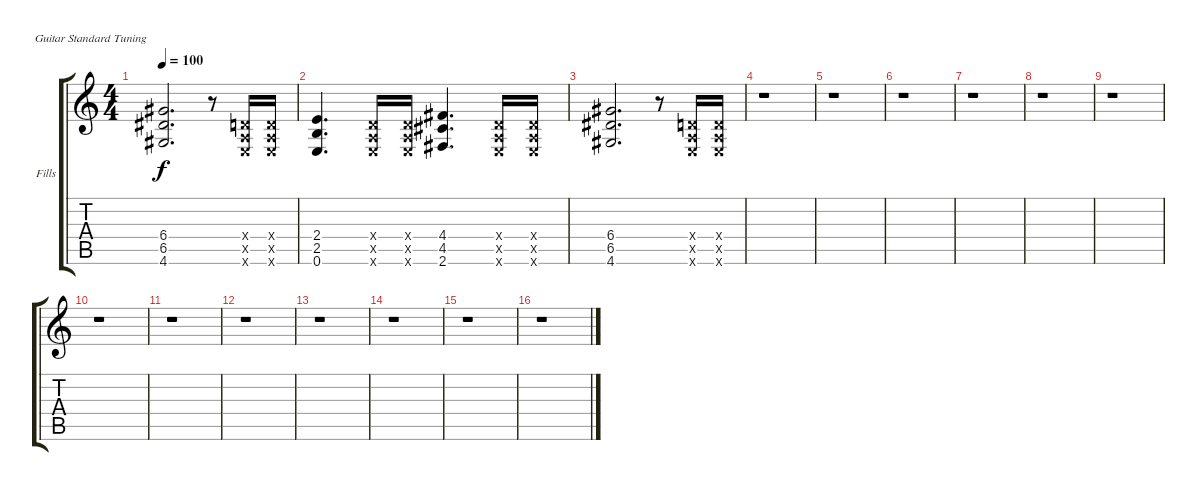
\defaultSystemsLayout 4
\bracketExtendMode groupsimilarinstruments
\firstSystemTrackNameOrientation horizontal
\otherSystemsTrackNameOrientation horizontal
\track ("Dave Mustain 2" "Fills ") {instrument distortionguitar}
\staff {score tabs}
\tuning (E4 B3 G3 D3 A2 E2)
\ts (4 4)
\tempo 100
\clef g2
\scale
0.333333
\ks c
(6.4 6.5 4.6).2{d dy f} r.8 (0.4{x} 0.5{x} 0.6{x}).16 (0.4{x} 0.5{x} 0.6{x}).16 |
\scale
0.333333 (2.4 2.5 0.6).4{d} (0.4{x} 0.5{x} 0.6{x}).16 (0.4{x} 0.5{x} 0.6{x}).16 (4.4 4.5 2.6).4{d} (0.4{x} 0.5{x} 0.6{x}).16 (0.4{x} 0.5{x} 0.6{x}).16 |
\scale
0.333333 (6.4 6.5 4.6).2{d} r.8 (0.4{x} 0.5{x} 0.6{x}).16 (0.4{x} 0.5{x} 0.6{x}).16 |
\scale
0.333333 r.1 |
\scale
0.333333 r.1 |
\scale
0.333333 r.1 |
\scale
0.333333 r.1 |
\scale
0.333333 r.1 |
\scale
0.333333 r.1 |
\scale
0.333333 r.1 |
\scale
0.333333 r.1 |
\scale
0.333333 r.1 |
\scale
0.333333 r.1 |
\scale
0.333333 r.1 |
\scale
0.333333 r.1 |
\scale
0.333333 r.1
